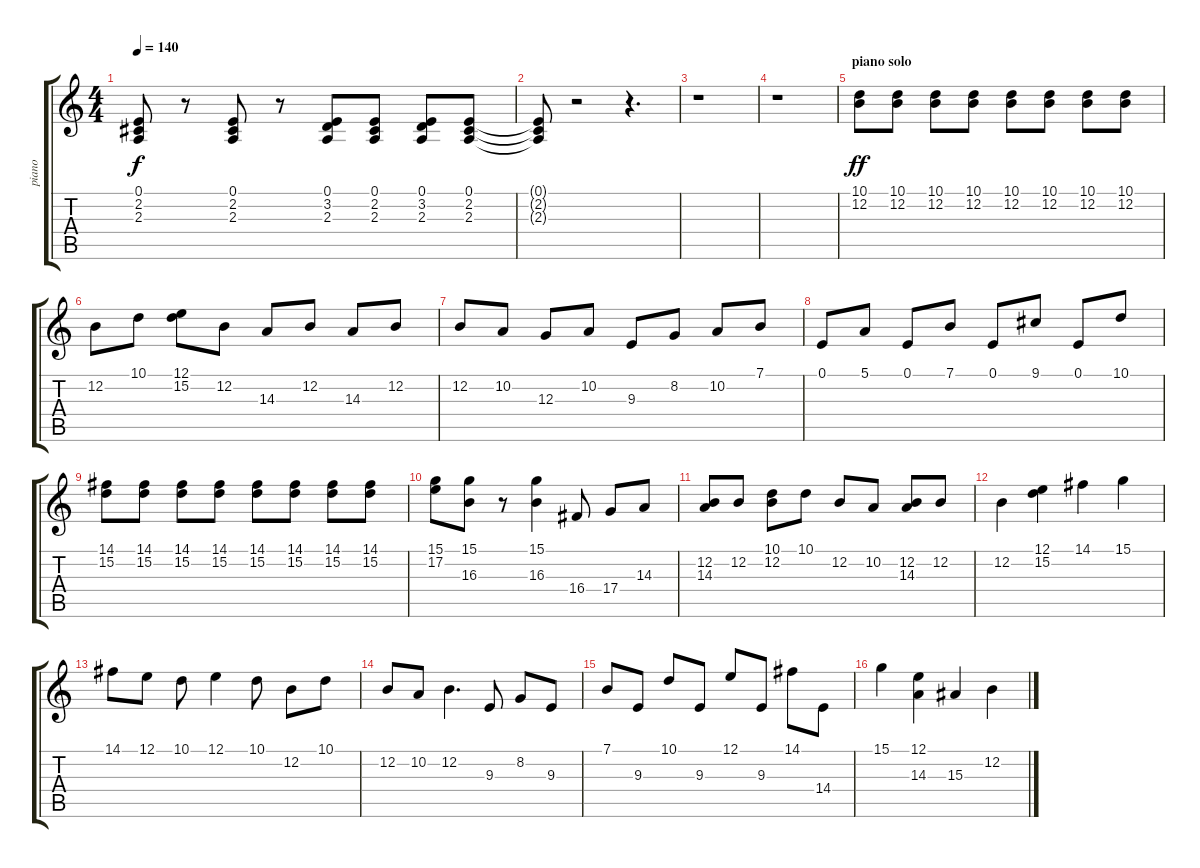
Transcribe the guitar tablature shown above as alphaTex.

\track ("piano" "piano") {instrument honkytonkpiano}
\staff {score tabs}
\tuning (E4 B3 G3 D3 A2 E2) {hide}
\ts (4 4)
\tempo 140
\clef g2
\ks c
(0.1 2.2 2.3).8{dy f} r.8 (0.1 2.2 2.3).8 r.8 (0.1 3.2 2.3).8 (0.1 2.2 2.3).8 (0.1 3.2 2.3).8 (0.1 2.2 2.3).8 |
(0.1{t} 2.2{t} 2.3{t}).8 r.2 r.4{d} |
r.1 |
r.1 |
\section ("" "piano solo")
(10.1 12.2).8{dy ff} (10.1 12.2).8 (10.1 12.2).8 (10.1 12.2).8 (10.1 12.2).8 (10.1 12.2).8 (10.1 12.2).8 (10.1 12.2).8 |
12.2.8 10.1.8 (12.1 15.2).8 12.2.8 14.3.8 12.2.8 14.3.8 12.2.8 |
12.2.8 10.2.8 12.3.8 10.2.8 9.3.8 8.2.8 10.2.8 7.1.8 |
0.1.8 5.1.8 0.1.8 7.1.8 0.1.8 9.1.8 0.1.8 10.1.8 |
(14.1 15.2).8 (14.1 15.2).8 (14.1 15.2).8 (14.1 15.2).8 (14.1 15.2).8 (14.1 15.2).8 (14.1 15.2).8 (14.1 15.2).8 |
(15.1 17.2).8 (15.1 16.3).8 r.8 (15.1 16.3).4 16.4.8 17.4.8 14.3.8 |
(12.2 14.3).8 12.2.8 (10.1 12.2).8 10.1.8 12.2.8 10.2.8 (12.2 14.3).8 12.2.8 |
12.2.4 (12.1 15.2).4 14.1.4 15.1.4 |
14.1.8 12.1.8 10.1.8 12.1.4 10.1.8 12.2.8 10.1.8 |
12.2.8 10.2.8 12.2.4{d} 9.3.8 8.2.8 9.3.8 |
7.1.8 9.3.8 10.1.8 9.3.8 12.1.8 9.3.8 14.1.8 14.4.8 |
15.1.4 (12.1 14.3).4 15.3.4 12.2.4
